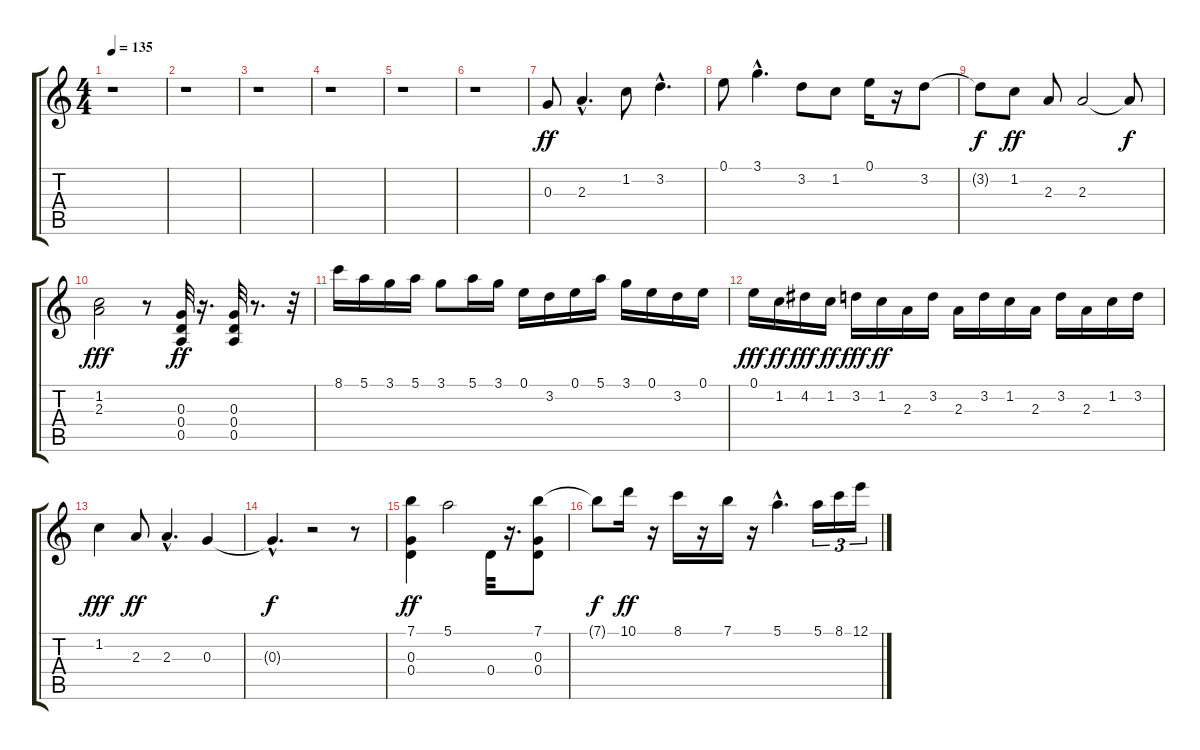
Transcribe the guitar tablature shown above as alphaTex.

\track "" {instrument acousticguitarsteel}
\staff {score tabs}
\tuning (E4 B3 G3 D3 A2 E2) {hide}
\ts (4 4)
\tempo 135
\clef g2
\ks c
r.1{dy ff} |
r.1 |
r.1 |
r.1 |
r.1 |
r.1 |
0.3.8 2.3{hac}.4{d} 1.2.8 3.2{hac}.4{d} |
0.1.8 3.1{hac}.4{d} 3.2.8 1.2.8 0.1.16 r.16 3.2.8 |
3.2{t}.8{dy f} 1.2.8{dy ff} 2.3.8 2.3.2 2.3{t}.8{dy f} |
(1.2 2.3).2{dy fff} r.8 (0.3 0.4 0.5).32{dy ff} r.16{d} (0.3 0.4 0.5).32 r.8{d} r.32 |
8.1.16 5.1.16 3.1.16 5.1.16 3.1.8 5.1.16 3.1.16 0.1.16 3.2.16 0.1.16 5.1.16 3.1.16 0.1.16 3.2.16 0.1.16 |
0.1.16{dy fff} 1.2.16{dy ff} 4.2.16{dy fff} 1.2.16{dy ff} 3.2.16{dy fff} 1.2.16{dy ff} 2.3.16 3.2.16 2.3.16 3.2.16 1.2.16 2.3.16 3.2.16 2.3.16 1.2.16 3.2.16 |
1.2.4{dy fff} 2.3.8{dy ff} 2.3{hac}.4{d} 0.3.4 |
0.3{hac t}.4{d dy f} r.2 r.8 |
(7.1 0.3 0.4).4{dy ff} 5.1.2 0.4.32 r.16{d} (7.1 0.3 0.4).8 |
7.1{t}.8{dy f} 10.1.16{dy ff} r.16 8.1.16 r.16 7.1.16 r.16 5.1{hac}.4{d} 5.1.16{tu (3 2)} 8.1.16{tu (3 2)} 12.1.16{tu (3 2)}
